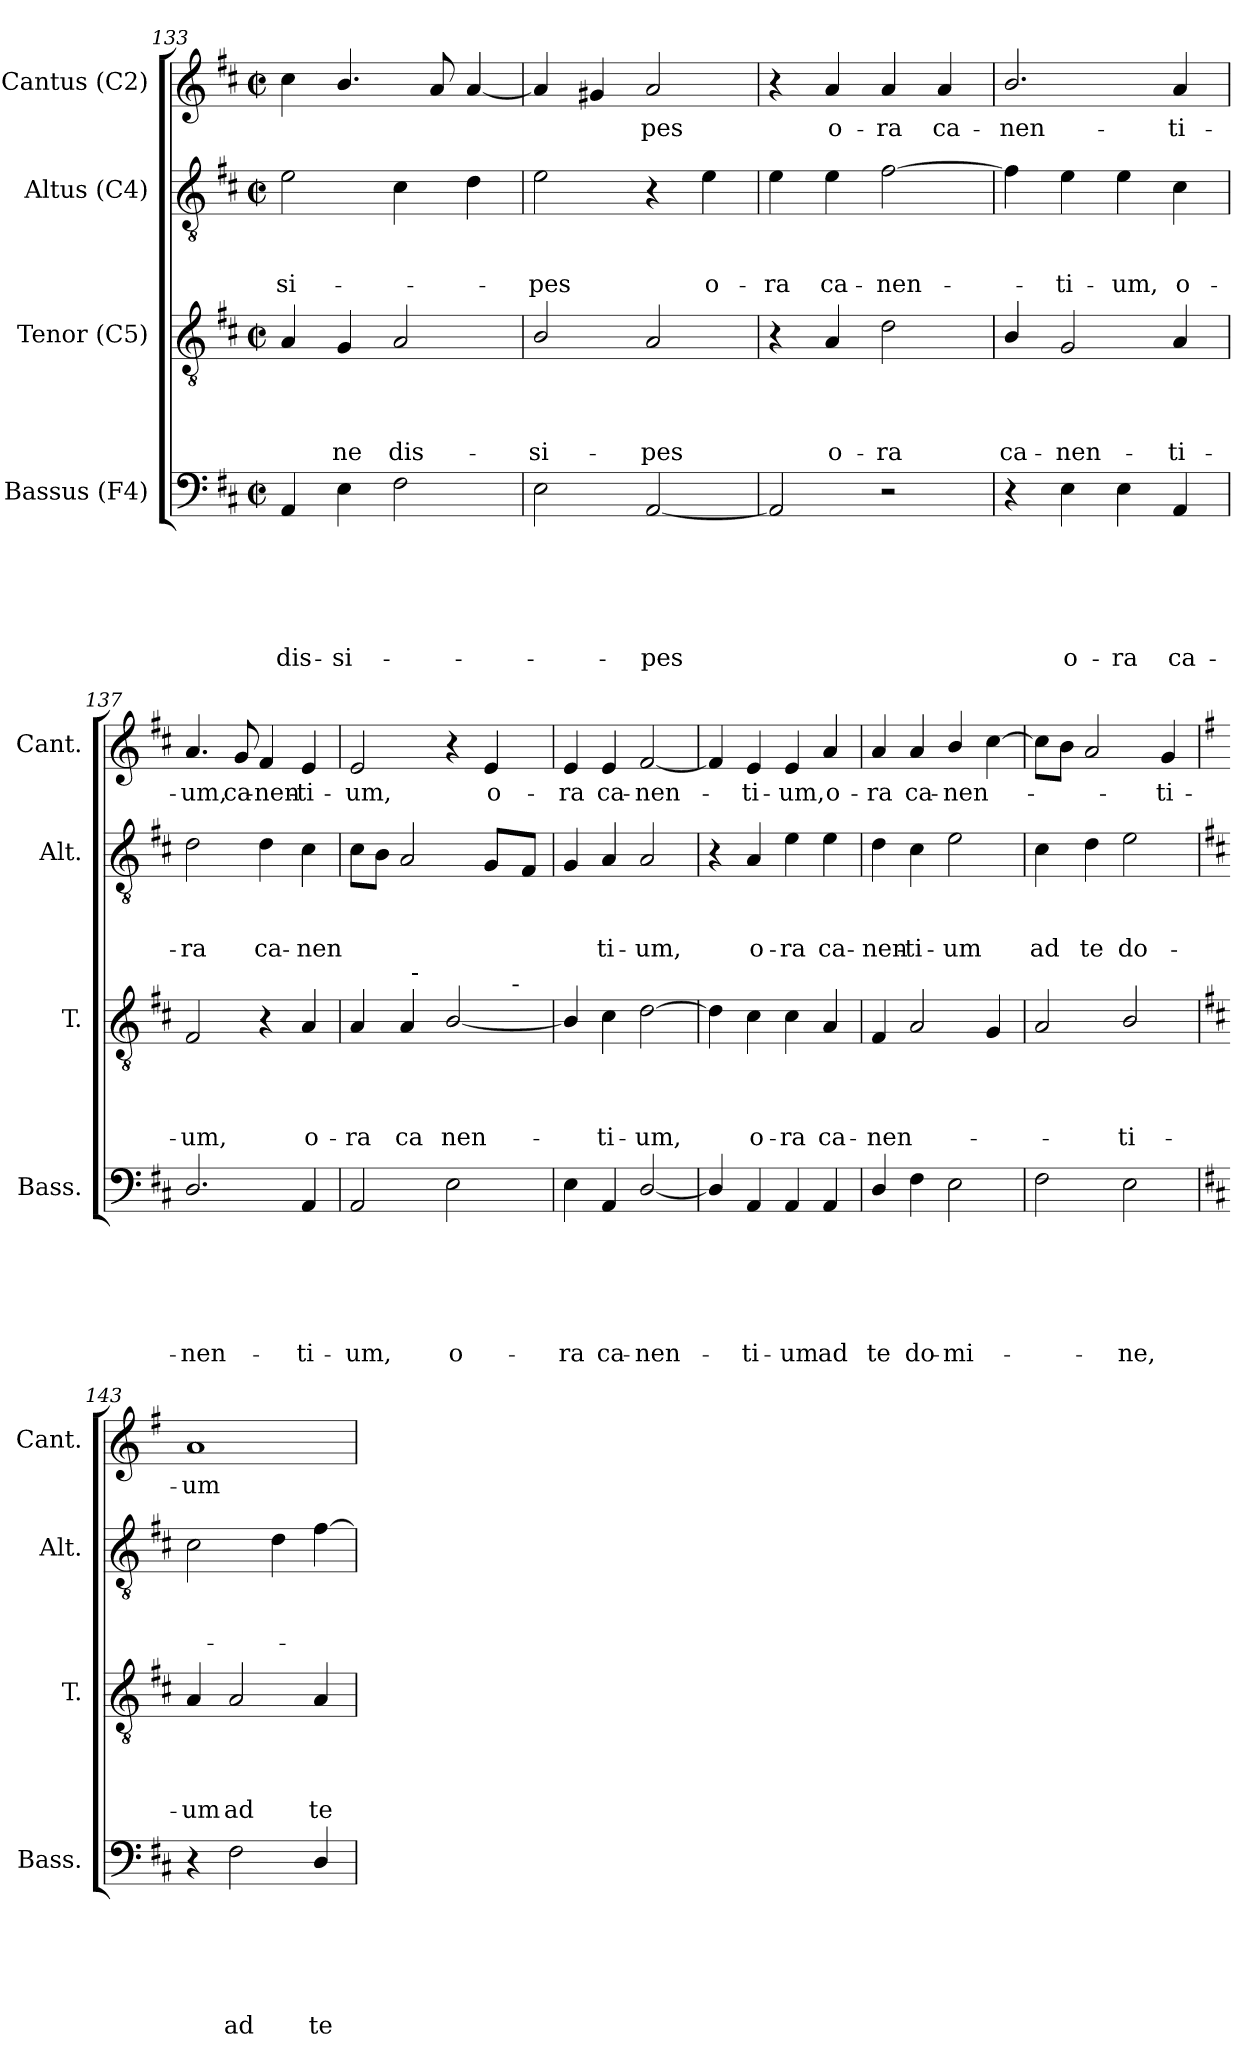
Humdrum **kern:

**kern	**text	**text	**text	**text	**text	**text	**kern	**text	**text	**text	**text	**kern	**text	**text	**text	**kern	**text
*part4	*part4	*part4	*part4	*part4	*part4	*part4	*part3	*part3	*part3	*part3	*part3	*part2	*part2	*part2	*part2	*part1	*part1
*staff4	*staff4	*staff4	*staff4	*staff4	*staff4	*staff4	*staff3	*staff3	*staff3	*staff3	*staff3	*staff2	*staff2	*staff2	*staff2	*staff1	*staff1
*I"Bassus (F4)	*	*	*	*	*	*	*I"Tenor (C5)	*	*	*	*	*I"Altus (C4)	*	*	*	*I"Cantus (C2)	*
*I'Bass.	*	*	*	*	*	*	*I'T.	*	*	*	*	*I'Alt.	*	*	*	*I'Cant.	*
*clefF4	*	*	*	*	*	*	*clefGv2	*	*	*	*	*clefGv2	*	*	*	*clefG2	*
*k[f#c#]	*	*	*	*	*	*	*k[f#c#]	*	*	*	*	*k[f#c#]	*	*	*	*k[f#c#]	*
*D:	*	*	*	*	*	*	*D:	*	*	*	*	*D:	*	*	*	*D:	*
*M2/2	*	*	*	*	*	*	*M2/2	*	*	*	*	*M2/2	*	*	*	*M2/2	*
*met(c|)	*	*	*	*	*	*	*met(c|)	*	*	*	*	*met(c|)	*	*	*	*met(c|)	*
=133	=133	=133	=133	=133	=133	=133	=133	=133	=133	=133	=133	=133	=133	=133	=133	=133	=133
!	!	!	!	!	!	!LO:LY:b	!	!	!	!	!	!	!	!	!LO:LY:b	!	!
4AA/	.	.	.	.	.	dis-	4A/	.	.	.	.	2e\	.	.	-si-	4cc#\	.
!	!	!	!	!	!	!LO:LY:b	!	!	!	!	!LO:LY:b	!	!	!	!	!	!
4E\	.	.	.	.	.	-si-	4G/	.	.	.	ne	.	.	.	.	4.b/	.
!	!	!	!	!	!	!	!	!	!	!	!LO:LY:b	!	!	!	!	!	!
2F#\	.	.	.	.	.	.	2A/	.	.	.	dis-	4c#\	.	.	.	.	.
.	.	.	.	.	.	.	.	.	.	.	.	.	.	.	.	8a/	.
.	.	.	.	.	.	.	.	.	.	.	.	4d\	.	.	.	[<4a/	.
=134	=134	=134	=134	=134	=134	=134	=134	=134	=134	=134	=134	=134	=134	=134	=134	=134	=134
!	!	!	!	!	!	!	!	!	!	!	!LO:LY:b	!	!	!	!LO:LY:b	!	!
2E\	.	.	.	.	.	.	2B/	.	.	.	-si-	2e\	.	.	-pes	4a/]	.
.	.	.	.	.	.	.	.	.	.	.	.	.	.	.	.	4g#/	.
!	!	!	!	!	!	!LO:LY:b	!	!	!	!	!LO:LY:b	!	!	!	!	!	!LO:LY:b
[<2AA/	.	.	.	.	.	-pes	2A/	.	.	.	-pes	4r	.	.	.	2a/	-pes
!	!	!	!	!	!	!	!	!	!	!	!	!	!	!	!LO:LY:b	!	!
.	.	.	.	.	.	.	.	.	.	.	.	4e\	.	.	o-	.	.
=135	=135	=135	=135	=135	=135	=135	=135	=135	=135	=135	=135	=135	=135	=135	=135	=135	=135
!	!	!	!	!	!	!	!	!	!	!	!	!	!	!	!LO:LY:b	!	!
2AA/]	.	.	.	.	.	.	4r	.	.	.	.	4e\	.	.	-ra	4r	.
!	!	!	!	!	!	!	!	!	!	!	!LO:LY:b	!	!	!	!LO:LY:b	!	!LO:LY:b
.	.	.	.	.	.	.	4A/	.	.	.	o-	4e\	.	.	ca-	4a/	o-
!	!	!	!	!	!	!	!	!	!	!	!LO:LY:b	!	!	!	!LO:LY:b	!	!LO:LY:b
2r	.	.	.	.	.	.	2d\	.	.	.	-ra	[>2f#\	.	.	-nen-	4a/	-ra
!	!	!	!	!	!	!	!	!	!	!	!	!	!	!	!	!	!LO:LY:b
.	.	.	.	.	.	.	.	.	.	.	.	.	.	.	.	4a/	ca-
=136	=136	=136	=136	=136	=136	=136	=136	=136	=136	=136	=136	=136	=136	=136	=136	=136	=136
!	!	!	!	!	!	!	!	!	!	!	!LO:LY:b	!	!	!	!	!	!LO:LY:b
4r	.	.	.	.	.	.	4B/	.	.	.	ca-	4f#\]	.	.	.	2.b/	-nen-
!	!	!	!	!	!	!LO:LY:b	!	!	!	!	!LO:LY:b	!	!	!	!LO:LY:b	!	!
4E\	.	.	.	.	.	o-	2G/	.	.	.	-nen-	4e\	.	.	-ti-	.	.
!	!	!	!	!	!	!LO:LY:b	!	!	!	!	!	!	!	!	!LO:LY:b	!	!
4E\	.	.	.	.	.	-ra	.	.	.	.	.	4e\	.	.	-um,	.	.
!	!	!	!	!	!	!LO:LY:b	!	!	!	!	!LO:LY:b	!	!	!	!LO:LY:b	!	!LO:LY:b
4AA/	.	.	.	.	.	ca-	4A/	.	.	.	-ti-	4c#\	.	.	o-	4a/	-ti-
=137	=137	=137	=137	=137	=137	=137	=137	=137	=137	=137	=137	=137	=137	=137	=137	=137	=137
!	!	!	!	!	!	!LO:LY:b	!	!	!	!	!LO:LY:b	!	!	!	!LO:LY:b	!	!LO:LY:b
2.D/	.	.	.	.	.	-nen-	2F#/	.	.	.	-um,	2d\	.	.	-ra	4.a/	-um,
!	!	!	!	!	!	!	!	!	!	!	!	!	!	!	!	!	!LO:LY:b
.	.	.	.	.	.	.	.	.	.	.	.	.	.	.	.	8g/	ca-
!	!	!	!	!	!	!	!	!	!	!	!	!	!	!	!LO:LY:b	!	!LO:LY:b
.	.	.	.	.	.	.	4r	.	.	.	.	4d\	.	.	ca-	4f#/	-nen-
!	!	!	!	!	!	!LO:LY:b	!	!	!	!	!LO:LY:b	!	!	!	!LO:LY:b	!	!LO:LY:b
4AA/	.	.	.	.	.	-ti-	4A/	.	.	.	o-	4c#\	.	.	-nen	4e/	-ti-
!!LO:LB:g=z
=138	=138	=138	=138	=138	=138	=138	=138	=138	=138	=138	=138	=138	=138	=138	=138	=138	=138
!	!	!	!	!	!	!LO:LY:b	!	!	!	!	!LO:LY:b	!	!	!	!	!	!LO:LY:b
*	*	*	*	*	*	*	*^	*	*	*	*	*	*	*	*	*	*
*	*	*	*	*	*	*	*	*^	*	*	*	*	*	*	*	*	*	*
2AA/	.	.	.	.	.	-um,	4A/	4ryy	2ryy	.	.	.	-ra	8c#\L	.	.	.	2e/	-um,
.	.	.	.	.	.	.	.	.	.	.	.	.	.	8B\J	.	.	.	.	.
!	!	!	!	!	!	!	!	!	!	!	!	!	!LO:LY:b	!	!	!	!	!	!
.	.	.	.	.	.	.	4A/	32ryy	.	.	.	.	ca	2A/	.	.	.	.	.
!	!	!	!	!	!	!	!	!LO:TX:a:t=-	!	!	!	!	!	!	!	!	!	!	!
.	.	.	.	.	.	.	.	2ryy	.	.	.	.	.	.	.	.	.	.	.
!	!	!	!	!	!	!LO:LY:b	!	!	!	!	!	!	!LO:LY:b	!	!	!	!	!	!
2E\	.	.	.	.	.	o-	[<2B/	.	4ryy	.	.	.	nen-	.	.	.	.	4r	.
!	!	!	!	!	!	!	!	!	!	!	!	!	!	!	!	!	!	!	!LO:LY:b
.	.	.	.	.	.	.	.	.	16.ryy	.	.	.	.	8G/L	.	.	.	4e/	o-
.	.	.	.	.	.	.	.	8..ryy	.	.	.	.	.	.	.	.	.	.	.
!	!	!	!	!	!	!	!	!	!LO:TX:a:t=-	!	!	!	!	!	!	!	!	!	!
.	.	.	.	.	.	.	.	.	8ryy	.	.	.	.	.	.	.	.	.	.
.	.	.	.	.	.	.	.	.	.	.	.	.	.	8F#/J	.	.	.	.	.
.	.	.	.	.	.	.	.	.	32ryy	.	.	.	.	.	.	.	.	.	.
=139	=139	=139	=139	=139	=139	=139	=139	=139	=139	=139	=139	=139	=139	=139	=139	=139	=139	=139	=139
!	!	!	!	!	!	!LO:LY:b	!	!	!	!	!	!	!	!	!	!	!	!	!LO:LY:b
*	*	*	*	*	*	*	*v	*v	*v	*	*	*	*	*	*	*	*	*	*
4E\	.	.	.	.	.	-ra	4B/]	.	.	.	.	4G/	.	.	.	4e/	-ra
!	!	!	!	!	!	!LO:LY:b	!	!	!	!	!LO:LY:b	!	!	!	!LO:LY:b	!	!LO:LY:b
4AA/	.	.	.	.	.	ca-	4c#\	.	.	.	-ti-	4A/	.	.	ti-	4e/	ca-
!	!	!	!	!	!	!LO:LY:b	!	!	!	!	!LO:LY:b	!	!	!	!LO:LY:b	!	!LO:LY:b
[<2D/	.	.	.	.	.	-nen-	[>2d\	.	.	.	-um,	2A/	.	.	-um,	[<2f#/	-nen-
=140	=140	=140	=140	=140	=140	=140	=140	=140	=140	=140	=140	=140	=140	=140	=140	=140	=140
4D/]	.	.	.	.	.	.	4d\]	.	.	.	.	4r	.	.	.	4f#/]	.
!	!	!	!	!	!	!LO:LY:b	!	!	!	!	!LO:LY:b	!	!	!	!LO:LY:b	!	!LO:LY:b
4AA/	.	.	.	.	.	-ti-	4c#\	.	.	.	o-	4A/	.	.	o-	4e/	-ti-
!	!	!	!	!	!	!LO:LY:b	!	!	!	!	!LO:LY:b	!	!	!	!LO:LY:b	!	!LO:LY:b
4AA/	.	.	.	.	.	-um	4c#\	.	.	.	-ra	4e\	.	.	-ra	4e/	-um,
!	!	!	!	!	!	!LO:LY:b	!	!	!	!	!LO:LY:b	!	!	!	!LO:LY:b	!	!LO:LY:b
4AA/	.	.	.	.	.	ad	4A/	.	.	.	ca-	4e\	.	.	ca-	4a/	o-
=141	=141	=141	=141	=141	=141	=141	=141	=141	=141	=141	=141	=141	=141	=141	=141	=141	=141
!	!	!	!	!	!	!LO:LY:b	!	!	!	!	!LO:LY:b	!	!	!	!LO:LY:b	!	!LO:LY:b
4D/	.	.	.	.	.	te	4F#/	.	.	.	-nen-	4d\	.	.	-nen-	4a/	-ra
!	!	!	!	!	!	!LO:LY:b	!	!	!	!	!	!	!	!	!LO:LY:b	!	!LO:LY:b
4F#\	.	.	.	.	.	do-	2A/	.	.	.	.	4c#\	.	.	-ti-	4a/	ca-
!	!	!	!	!	!	!LO:LY:b	!	!	!	!	!	!	!	!	!LO:LY:b:rj	!	!LO:LY:b
2E\	.	.	.	.	.	-mi-	.	.	.	.	.	2e\	.	.	-um	4b/	-nen-
.	.	.	.	.	.	.	4G/	.	.	.	.	.	.	.	.	[>4cc#\	.
=142	=142	=142	=142	=142	=142	=142	=142	=142	=142	=142	=142	=142	=142	=142	=142	=142	=142
!	!	!	!	!	!	!	!	!	!	!	!	!	!	!	!LO:LY:b	!	!
2F#\	.	.	.	.	.	.	2A/	.	.	.	.	4c#\	.	.	ad	8cc#\L]	.
.	.	.	.	.	.	.	.	.	.	.	.	.	.	.	.	8b\J	.
!	!	!	!	!	!	!	!	!	!	!	!	!	!	!	!LO:LY:b	!	!
.	.	.	.	.	.	.	.	.	.	.	.	4d\	.	.	te	2a/	.
!	!	!	!	!	!	!LO:LY:b	!	!	!	!	!LO:LY:b	!	!	!	!LO:LY:b	!	!
2E\	.	.	.	.	.	-ne,	2B/	.	.	.	-ti-	2e\	.	.	do-	.	.
!	!	!	!	!	!	!	!	!	!	!	!	!	!	!	!	!	!LO:LY:b
.	.	.	.	.	.	.	.	.	.	.	.	.	.	.	.	4g/	-ti-
=143	=143	=143	=143	=143	=143	=143	=143	=143	=143	=143	=143	=143	=143	=143	=143	=143	=143
*	*	*	*	*	*	*	*	*	*	*	*	*	*	*	*	*k[f#]	*
*	*	*	*	*	*	*	*	*	*	*	*	*	*	*	*	*G:	*
!	!	!	!	!	!	!	!	!	!	!	!LO:LY:b	!	!	!	!	!	!LO:LY:b
4r	.	.	.	.	.	.	4A/	.	.	.	-um	2c#\	.	.	.	1a	-um
!	!	!	!	!	!	!LO:LY:b	!	!	!	!	!LO:LY:b	!	!	!	!	!	!
2F#\	.	.	.	.	.	ad	2A/	.	.	.	ad	.	.	.	.	.	.
.	.	.	.	.	.	.	.	.	.	.	.	4d\	.	.	.	.	.
!	!	!	!	!	!	!LO:LY:b	!	!	!	!	!LO:LY:b	!	!	!	!	!	!
4D/	.	.	.	.	.	te	4A/	.	.	.	te	[>4f#\	.	.	.	.	.
=	=	=	=	=	=	=	=	=	=	=	=	=	=	=	=	=	=
*-	*-	*-	*-	*-	*-	*-	*-	*-	*-	*-	*-	*-	*-	*-	*-	*-	*-
